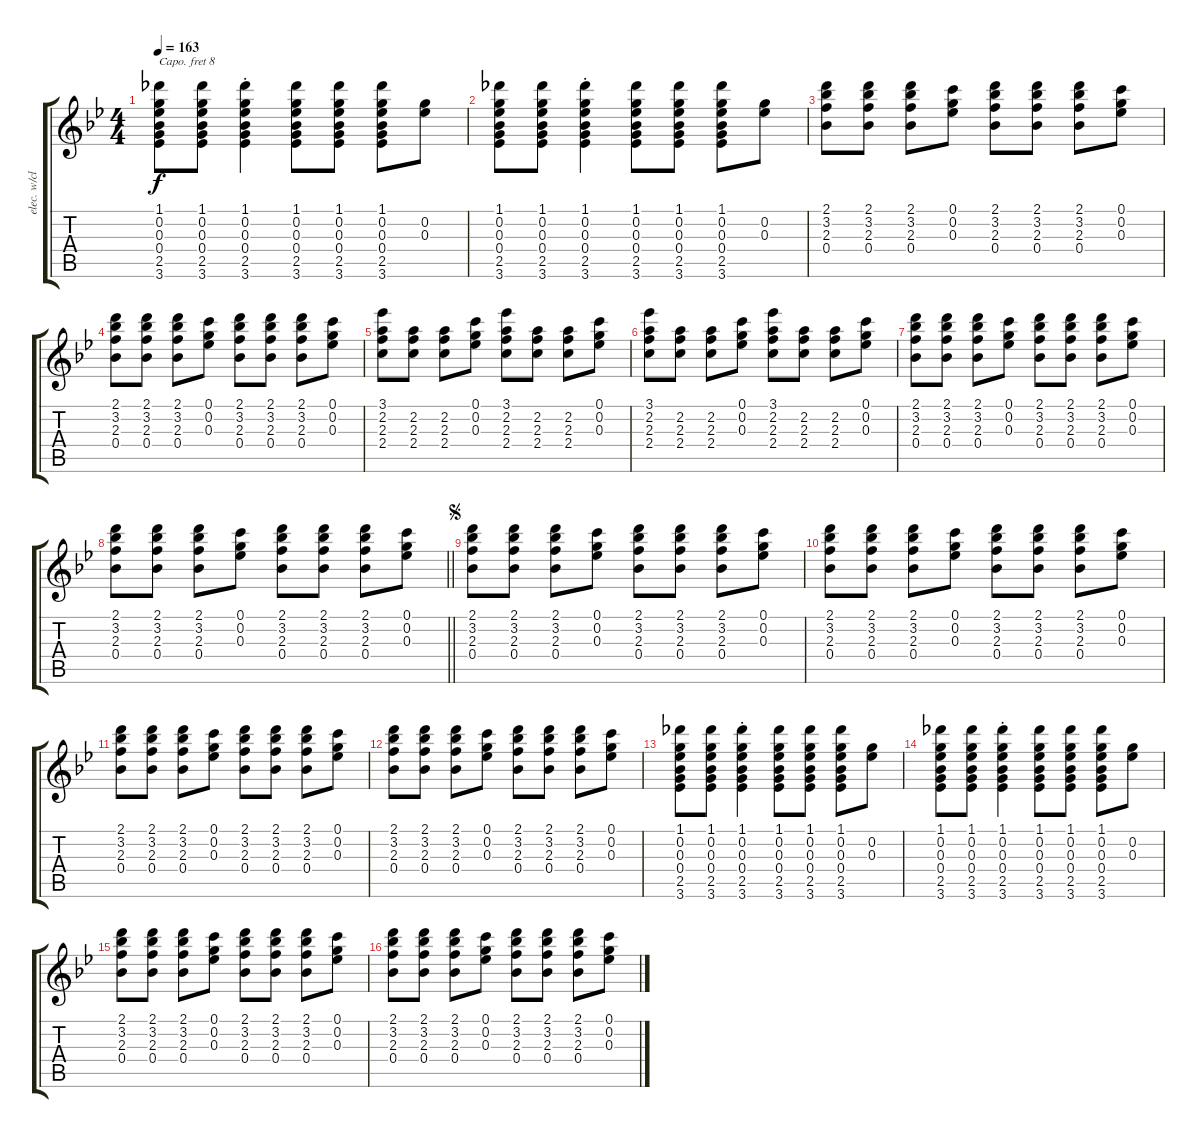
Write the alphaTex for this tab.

\track ("elec. w/clean tone" "elec. w/cl") {instrument electricguitarjazz}
\staff {score tabs}
\capo 8
\tuning (E4 B3 G3 D3 A2 E2) {hide}
\ts (4 4)
\tempo 163
\clef g2
\ks bb
(1.1 0.2 0.3 0.4 2.5 3.6).8{dy f} (1.1 0.2 0.3 0.4 2.5 3.6).8 (1.1{st} 0.2{st} 0.3{st} 0.4{st} 2.5{st} 3.6{st}).4 (1.1 0.2 0.3 0.4 2.5 3.6).8 (1.1 0.2 0.3 0.4 2.5 3.6).8 (1.1 0.2 0.3 0.4 2.5 3.6).8 (0.2 0.3).8 |
(1.1 0.2 0.3 0.4 2.5 3.6).8 (1.1 0.2 0.3 0.4 2.5 3.6).8 (1.1{st} 0.2{st} 0.3{st} 0.4{st} 2.5{st} 3.6{st}).4 (1.1 0.2 0.3 0.4 2.5 3.6).8 (1.1 0.2 0.3 0.4 2.5 3.6).8 (1.1 0.2 0.3 0.4 2.5 3.6).8 (0.2 0.3).8 |
(2.1 3.2 2.3 0.4).8 (2.1 3.2 2.3 0.4).8 (2.1 3.2 2.3 0.4).8 (0.1 0.2 0.3).8 (2.1 3.2 2.3 0.4).8 (2.1 3.2 2.3 0.4).8 (2.1 3.2 2.3 0.4).8 (0.1 0.2 0.3).8 |
(2.1 3.2 2.3 0.4).8 (2.1 3.2 2.3 0.4).8 (2.1 3.2 2.3 0.4).8 (0.1 0.2 0.3).8 (2.1 3.2 2.3 0.4).8 (2.1 3.2 2.3 0.4).8 (2.1 3.2 2.3 0.4).8 (0.1 0.2 0.3).8 |
(3.1 2.2 2.3 2.4).8 (2.2 2.3 2.4).8 (2.2 2.3 2.4).8 (0.1 0.2 0.3).8 (3.1 2.2 2.3 2.4).8 (2.2 2.3 2.4).8 (2.2 2.3 2.4).8 (0.1 0.2 0.3).8 |
(3.1 2.2 2.3 2.4).8 (2.2 2.3 2.4).8 (2.2 2.3 2.4).8 (0.1 0.2 0.3).8 (3.1 2.2 2.3 2.4).8 (2.2 2.3 2.4).8 (2.2 2.3 2.4).8 (0.1 0.2 0.3).8 |
(2.1 3.2 2.3 0.4).8 (2.1 3.2 2.3 0.4).8 (2.1 3.2 2.3 0.4).8 (0.1 0.2 0.3).8 (2.1 3.2 2.3 0.4).8 (2.1 3.2 2.3 0.4).8 (2.1 3.2 2.3 0.4).8 (0.1 0.2 0.3).8 |
\barLineRight lightlight
(2.1 3.2 2.3 0.4).8 (2.1 3.2 2.3 0.4).8 (2.1 3.2 2.3 0.4).8 (0.1 0.2 0.3).8 (2.1 3.2 2.3 0.4).8 (2.1 3.2 2.3 0.4).8 (2.1 3.2 2.3 0.4).8 (0.1 0.2 0.3).8 |
\jump segno
(2.1 3.2 2.3 0.4).8 (2.1 3.2 2.3 0.4).8 (2.1 3.2 2.3 0.4).8 (0.1 0.2 0.3).8 (2.1 3.2 2.3 0.4).8 (2.1 3.2 2.3 0.4).8 (2.1 3.2 2.3 0.4).8 (0.1 0.2 0.3).8 |
(2.1 3.2 2.3 0.4).8 (2.1 3.2 2.3 0.4).8 (2.1 3.2 2.3 0.4).8 (0.1 0.2 0.3).8 (2.1 3.2 2.3 0.4).8 (2.1 3.2 2.3 0.4).8 (2.1 3.2 2.3 0.4).8 (0.1 0.2 0.3).8 |
(2.1 3.2 2.3 0.4).8 (2.1 3.2 2.3 0.4).8 (2.1 3.2 2.3 0.4).8 (0.1 0.2 0.3).8 (2.1 3.2 2.3 0.4).8 (2.1 3.2 2.3 0.4).8 (2.1 3.2 2.3 0.4).8 (0.1 0.2 0.3).8 |
(2.1 3.2 2.3 0.4).8 (2.1 3.2 2.3 0.4).8 (2.1 3.2 2.3 0.4).8 (0.1 0.2 0.3).8 (2.1 3.2 2.3 0.4).8 (2.1 3.2 2.3 0.4).8 (2.1 3.2 2.3 0.4).8 (0.1 0.2 0.3).8 |
(1.1 0.2 0.3 0.4 2.5 3.6).8 (1.1 0.2 0.3 0.4 2.5 3.6).8 (1.1{st} 0.2{st} 0.3{st} 0.4{st} 2.5{st} 3.6{st}).4 (1.1 0.2 0.3 0.4 2.5 3.6).8 (1.1 0.2 0.3 0.4 2.5 3.6).8 (1.1 0.2 0.3 0.4 2.5 3.6).8 (0.2 0.3).8 |
(1.1 0.2 0.3 0.4 2.5 3.6).8 (1.1 0.2 0.3 0.4 2.5 3.6).8 (1.1{st} 0.2{st} 0.3{st} 0.4{st} 2.5{st} 3.6{st}).4 (1.1 0.2 0.3 0.4 2.5 3.6).8 (1.1 0.2 0.3 0.4 2.5 3.6).8 (1.1 0.2 0.3 0.4 2.5 3.6).8 (0.2 0.3).8 |
(2.1 3.2 2.3 0.4).8 (2.1 3.2 2.3 0.4).8 (2.1 3.2 2.3 0.4).8 (0.1 0.2 0.3).8 (2.1 3.2 2.3 0.4).8 (2.1 3.2 2.3 0.4).8 (2.1 3.2 2.3 0.4).8 (0.1 0.2 0.3).8 |
(2.1 3.2 2.3 0.4).8 (2.1 3.2 2.3 0.4).8 (2.1 3.2 2.3 0.4).8 (0.1 0.2 0.3).8 (2.1 3.2 2.3 0.4).8 (2.1 3.2 2.3 0.4).8 (2.1 3.2 2.3 0.4).8 (0.1 0.2 0.3).8
